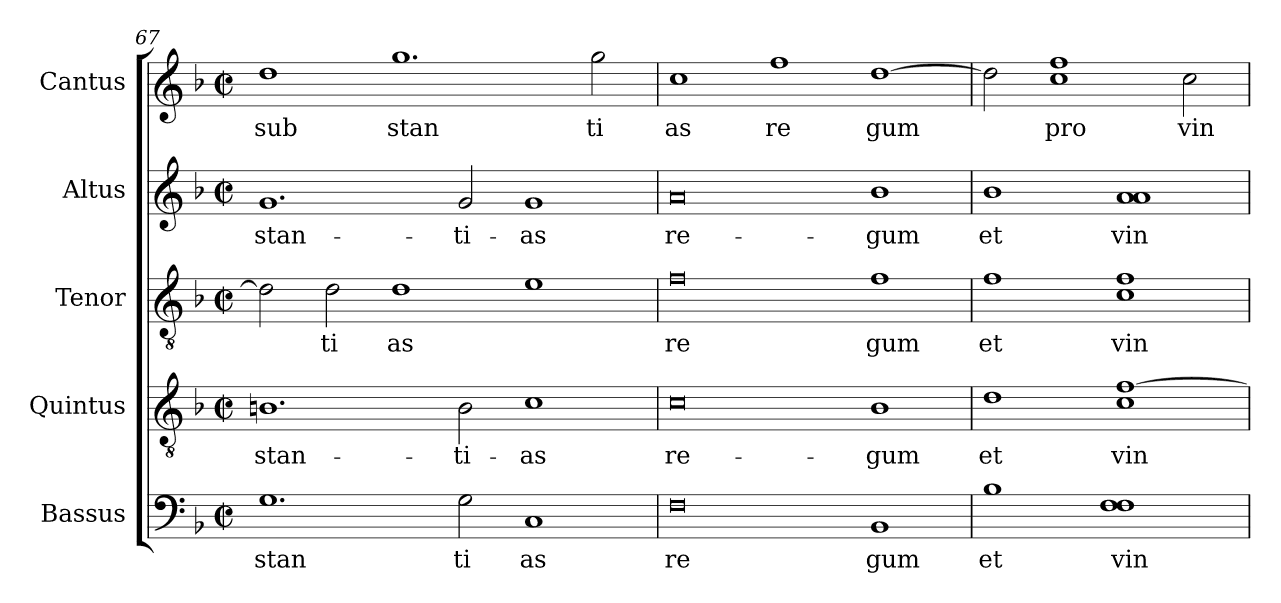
**kern	**text	**kern	**text	**kern	**text	**kern	**text	**kern	**text
*part5	*part5	*part4	*part4	*part3	*part3	*part2	*part2	*part1	*part1
*staff5	*staff5	*staff4	*staff4	*staff3	*staff3	*staff2	*staff2	*staff1	*staff1
*I"Bassus	*	*I"Quintus	*	*I"Tenor	*	*I"Altus	*	*I"Cantus	*
*clefF4	*	*clefGv2	*	*clefGv2	*	*clefG2	*	*clefG2	*
*k[b-]	*	*k[b-]	*	*k[b-]	*	*k[b-]	*	*k[b-]	*
*F:	*	*F:	*	*F:	*	*F:	*	*F:	*
*M2/2	*	*M2/2	*	*M2/2	*	*M2/2	*	*M2/2	*
*met(c|)	*	*met(c|)	*	*met(c|)	*	*met(c|)	*	*met(c|)	*
=67	=67	=67	=67	=67	=67	=67	=67	=67	=67
!	!LO:LY:b:cj	!	!LO:LY:b:cj	!	!	!	!LO:LY:b:cj	!	!LO:LY:b:cj
1.G	stan	1.Bn	-stan-	2d\]	.	1.g	-stan-	1dd	sub
!	!	!	!	!	!LO:LY:b:cj	!	!	!	!
.	.	.	.	2d\	ti	.	.	.	.
!	!	!	!	!	!LO:LY:b:cj	!	!	!	!LO:LY:b:cj
.	.	.	.	1d	as	.	.	1.gg	stan
!	!LO:LY:b:cj	!	!LO:LY:b:cj	!	!	!	!LO:LY:b:cj	!	!
2G\	ti	2B\	-ti-	.	.	2g/	-ti-	.	.
!	!LO:LY:b:cj	!	!LO:LY:b:cj	!	!	!	!LO:LY:b:cj	!	!
1C	as	1c	-as	1e	.	1g	-as	.	.
!	!	!	!	!	!	!	!	!	!LO:LY:b:cj
.	.	.	.	.	.	.	.	2gg\	ti
=68	=68	=68	=68	=68	=68	=68	=68	=68	=68
!	!LO:LY:b:cj	!	!LO:LY:b:cj	!	!LO:LY:b:cj	!	!LO:LY:b:cj	!	!LO:LY:b:cj
0F	re	0c	re-	0f	re	0a	re-	1cc	as
!	!	!	!	!	!	!	!	!	!LO:LY:b:cj
.	.	.	.	.	.	.	.	1ff	re
!	!LO:LY:b:cj	!	!LO:LY:b:cj	!	!LO:LY:b:cj	!	!LO:LY:b:cj	!	!LO:LY:b
1BB-	gum	1B-	-gum	1f	gum	1b-	-gum	[>1dd	gum
=69	=69	=69	=69	=69	=69	=69	=69	=69	=69
!	!LO:LY:b:cj	!	!LO:LY:b:cj	!	!LO:LY:b:cj	!	!LO:LY:b:cj	!	!
1B-	et	1d	et	1f	et	1b-	et	2dd\]	.
!	!	!	!	!	!	!	!	!	!LO:LY:b:cj
.	.	.	.	.	.	.	.	1ff 1cc	pro
!	!LO:LY:b:cj	!	!LO:LY:b:cj	!	!LO:LY:b:cj	!	!LO:LY:b:cj	!	!
1F 1F	vin	1c [>1f	-vin-	1f 1c	vin	1a 1a	-vin-	.	.
!	!	!	!	!	!	!	!	!	!LO:LY:b:cj
.	.	.	.	.	.	.	.	2cc\	vin
=	=	=	=	=	=	=	=	=	=
*-	*-	*-	*-	*-	*-	*-	*-	*-	*-
